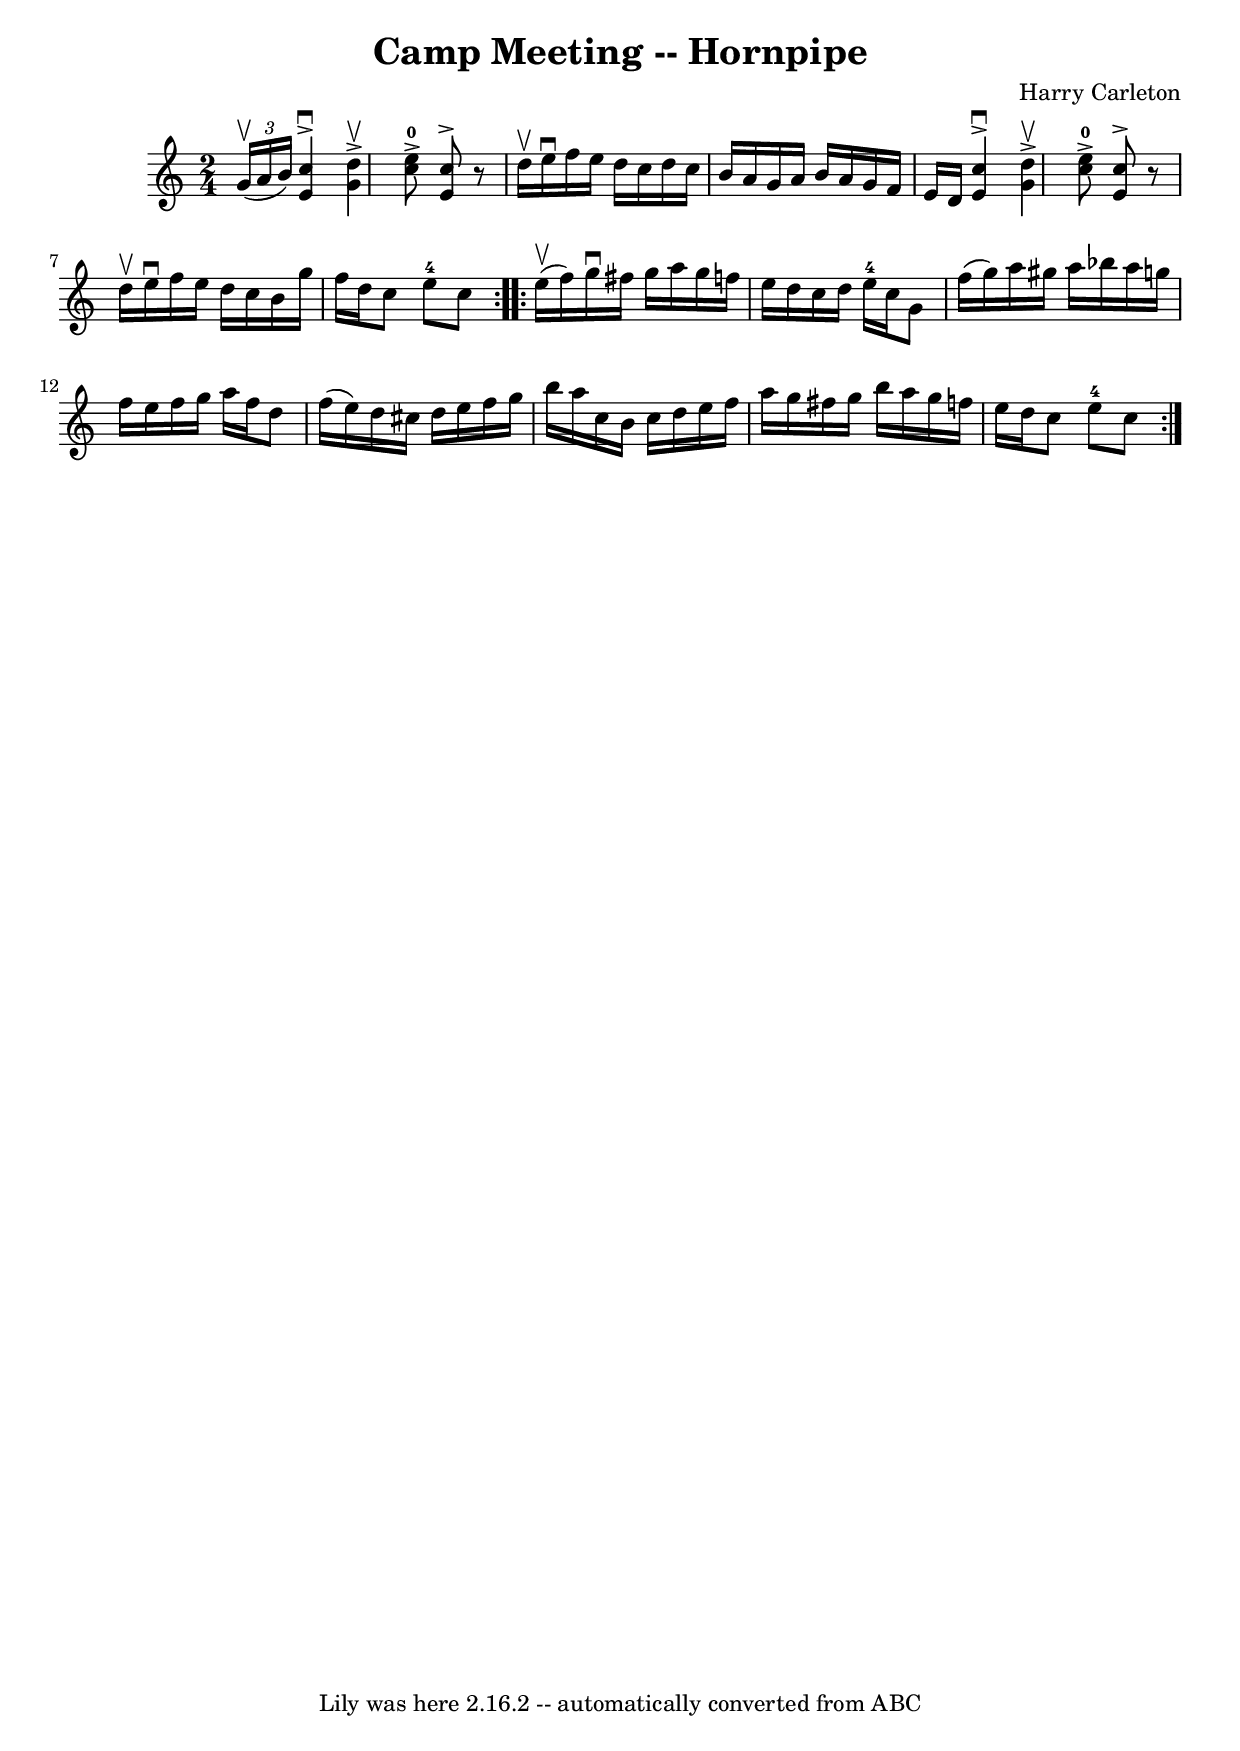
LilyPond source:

\version "2.16.2"
\include "Mammoth.ily"
\header {
  %% book = "Cole's 1000 Fiddle Tunes"
  composer = "Harry Carleton"
  crossRefNumber = "1"
  footnotes = ""
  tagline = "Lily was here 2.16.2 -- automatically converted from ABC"
  title = "Camp Meeting -- Hornpipe"

}
voicedefault =  {



  \repeat volta 2 {

    \time 2/4 
    \key c \major
    \times 2/3 { g'16 (^\upbow a'16 b'16) 
	       } 
    |
    << c''4^\downbow^\accent e'4   >> << d''4^\upbow^\accent   
					 g'4   >> |
    << c''8-0^\accent e''8   >> << c''8^\accent e'8 
				 >>   r8 d''16^\upbow e''16^\downbow |
    f''16 e''16 d''16  
    c''16 d''16 c''16 b'16 a'16  |
    g'16 a'16 b'16    
    a'16 g'16 f'16 e'16 d'16  |
    << c''4^\downbow^\accent  
       e'4   >> << d''4^\upbow^\accent g'4   >> |
    << c''8-0^\accent e''8   >> << c''8^\accent e'8   >>   r8 d''16^\upbow   
    e''16^\downbow |
    f''16 e''16 d''16 c''16 b'16 g''16  
    f''16 d''16  |
    c''8 e''8-4 c''8  
  }     
  \repeat volta 2 {
    
    e''16 (^\upbow f''16) |
    g''16^\downbow fis''16 g''16    
    a''16 g''16 f''!16 e''16 d''16  |
    c''16 d''16 e''16-4 c''16 g'8 f''16 (g''16) |
    a''16 gis''16 a''16 
    bes''16 a''16 g''!16 f''16 e''16  |
    f''16 g''16    
    a''16 f''16 d''8 f''16 (e''16) |
    d''16 cis''16    
    d''16 e''16 f''16 g''16 b''16 a''16  |
    c''16 b'16    
    c''16 d''16 e''16 f''16 a''16 g''16  |
    fis''16 g''16 
    b''16 a''16 g''16 f''!16 e''16 d''16  |
    c''8 e''8-4 c''8  
  }   

}

\score{
  <<

    \context Staff="default"
    {
      \voicedefault 
      
    }

  >>
  \layout {
    
  }
  \midi {
  }

}
